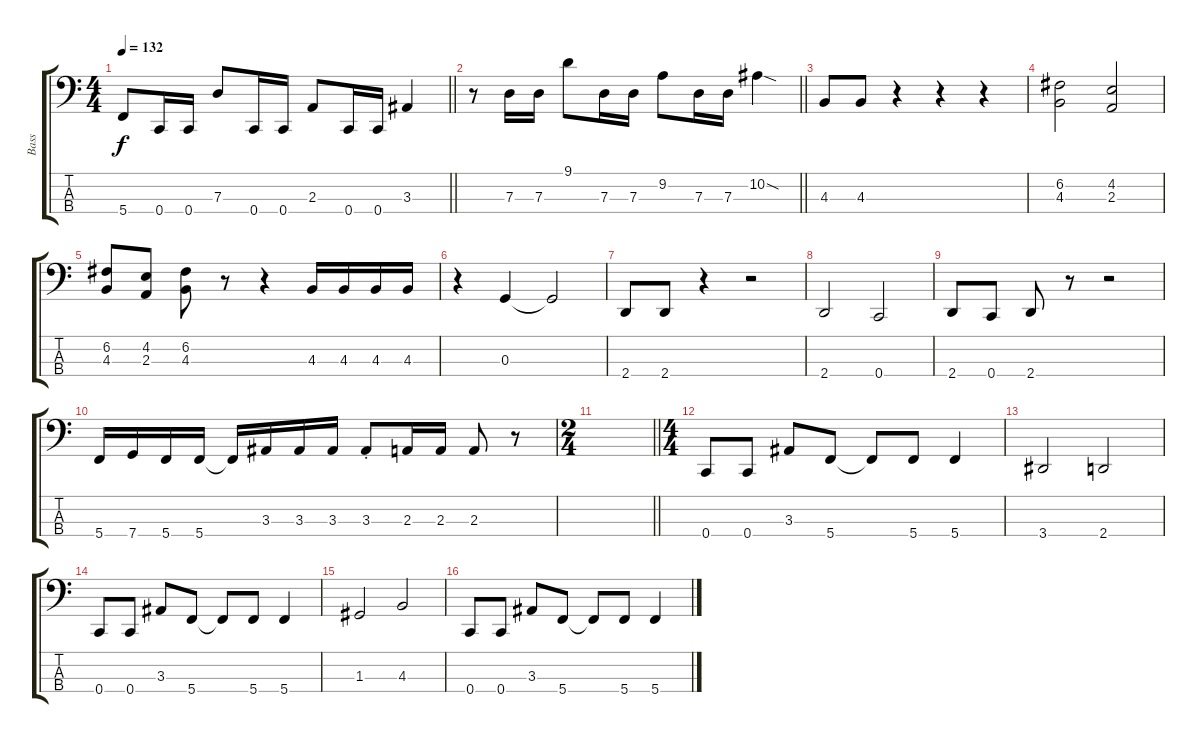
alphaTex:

\track ("Bass" "Bass") {instrument slapbass2}
\staff {score tabs}
\tuning (F2 C2 G1 C1) {hide}
\ts (4 4)
\tempo 132
\clef f4
\barLineRight lightlight
\ks c
5.4{t}.8{dy f} 0.4.16 0.4.16 7.3.8 0.4.16 0.4.16 2.3.8 0.4.16 0.4.16 3.3.4 |
\barLineRight lightlight
r.8 7.3.16 7.3.16 9.1.8 7.3.16 7.3.16 9.2.8 7.3.16 7.3.16 10.2{sod}.4 |
4.3.8 4.3.8 r.4 r.4 r.4 |
(6.2 4.3).2 (4.2 2.3).2 |
(6.2 4.3).8 (4.2 2.3).8 (6.2 4.3).8 r.8 r.4 4.3.16 4.3.16 4.3.16 4.3.16 |
r.4 0.3.4 0.3{t}.2 |
2.4.8 2.4.8 r.4 r.2 |
2.4.2 0.4.2 |
2.4.8 0.4.8 2.4.8 r.8 r.2 |
5.4.16 7.4.16 5.4.16 5.4.16 5.4{t}.16 3.3.16 3.3.16 3.3.16 3.3{st}.8 2.3.16 2.3.16 2.3.8 r.8 |
\ts (2 4)
\barLineRight lightlight
|
\ts (4 4)
0.4.8 0.4.8 3.3.8 5.4.8 5.4{t}.8 5.4.8 5.4.4 |
3.4.2 2.4.2 |
0.4.8 0.4.8 3.3.8 5.4.8 5.4{t}.8 5.4.8 5.4.4 |
1.3.2 4.3.2 |
0.4.8 0.4.8 3.3.8 5.4.8 5.4{t}.8 5.4.8 5.4.4
